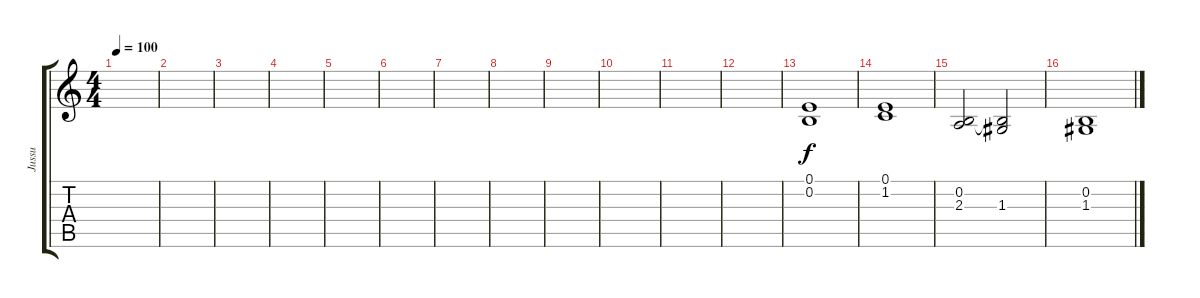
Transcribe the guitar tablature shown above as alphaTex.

\track ("Jussu" "Jussu") {instrument pad8sweep}
\staff {score tabs}
\tuning (E4 B3 G3 D3 A2 E2) {hide}
\ts (4 4)
\tempo 100
\clef g2
\ks c
|
|
|
|
|
|
|
|
|
|
|
|
(0.1 0.2).1{dy f} |
(0.1 1.2).1 |
(0.2 2.3).2 (0.2{t} 1.3).2 |
(0.2 1.3).1
